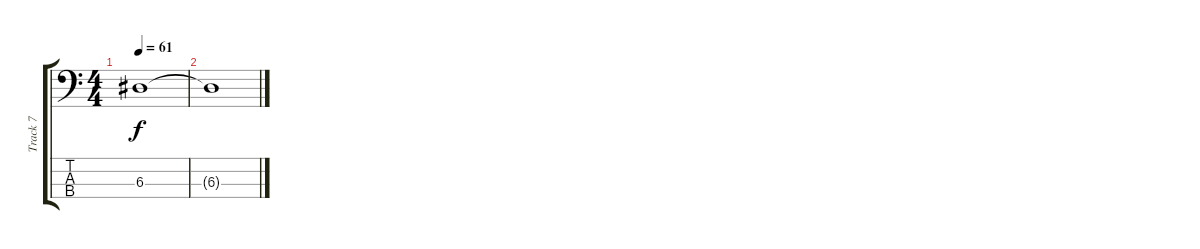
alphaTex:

\track ("Track 7" "Track 7") {instrument electricbassfinger}
\staff {score tabs}
\tuning (G2 D2 A1 E1) {hide}
\ts (4 4)
\tempo 61
\clef f4
\ks c
6.3{t}.1{dy f} |
6.3{t}.1
